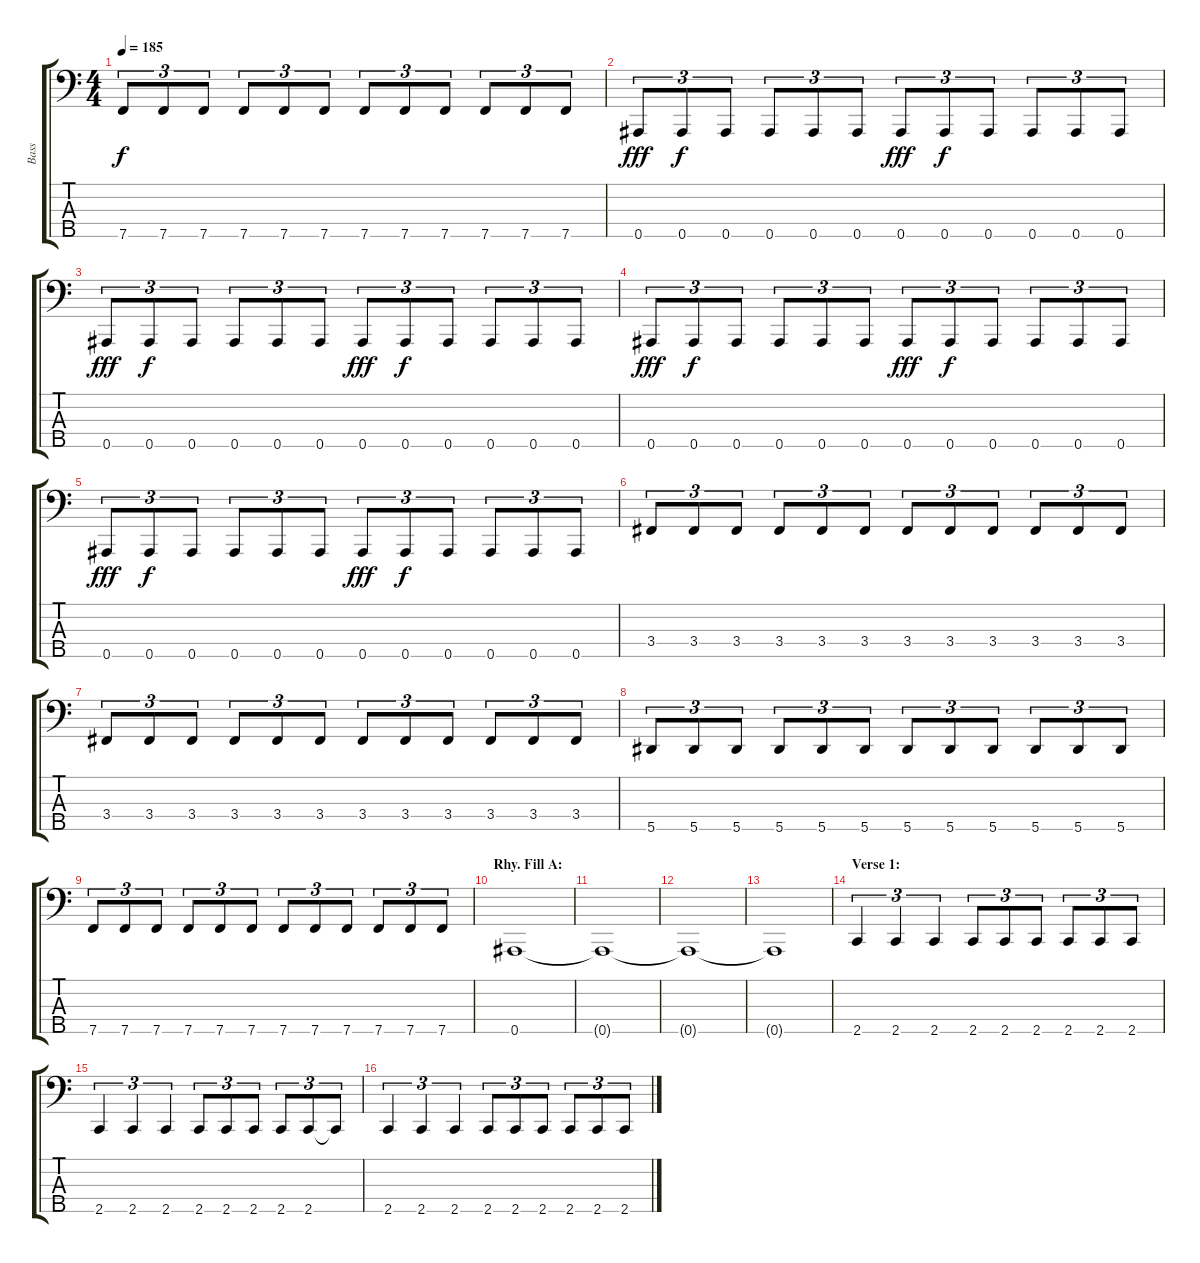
\track ("Bass" "Bass") {instrument slapbass2}
\staff {score tabs}
\tuning (Gb2 Db2 Ab1 Eb1 Bb0) {hide}
\ts (4 4)
\tempo 185
\clef f4
\ks c
7.5.8{tu (3 2) dy f} 7.5.8{tu (3 2)} 7.5.8{tu (3 2)} 7.5.8{tu (3 2)} 7.5.8{tu (3 2)} 7.5.8{tu (3 2)} 7.5.8{tu (3 2)} 7.5.8{tu (3 2)} 7.5.8{tu (3 2)} 7.5.8{tu (3 2)} 7.5.8{tu (3 2)} 7.5.8{tu (3 2)} |
0.5.8{tu (3 2) dy fff} 0.5.8{tu (3 2) dy f} 0.5.8{tu (3 2)} 0.5.8{tu (3 2)} 0.5.8{tu (3 2)} 0.5.8{tu (3 2)} 0.5.8{tu (3 2) dy fff} 0.5.8{tu (3 2) dy f} 0.5.8{tu (3 2)} 0.5.8{tu (3 2)} 0.5.8{tu (3 2)} 0.5.8{tu (3 2)} |
0.5.8{tu (3 2) dy fff} 0.5.8{tu (3 2) dy f} 0.5.8{tu (3 2)} 0.5.8{tu (3 2)} 0.5.8{tu (3 2)} 0.5.8{tu (3 2)} 0.5.8{tu (3 2) dy fff} 0.5.8{tu (3 2) dy f} 0.5.8{tu (3 2)} 0.5.8{tu (3 2)} 0.5.8{tu (3 2)} 0.5.8{tu (3 2)} |
0.5.8{tu (3 2) dy fff} 0.5.8{tu (3 2) dy f} 0.5.8{tu (3 2)} 0.5.8{tu (3 2)} 0.5.8{tu (3 2)} 0.5.8{tu (3 2)} 0.5.8{tu (3 2) dy fff} 0.5.8{tu (3 2) dy f} 0.5.8{tu (3 2)} 0.5.8{tu (3 2)} 0.5.8{tu (3 2)} 0.5.8{tu (3 2)} |
0.5.8{tu (3 2) dy fff} 0.5.8{tu (3 2) dy f} 0.5.8{tu (3 2)} 0.5.8{tu (3 2)} 0.5.8{tu (3 2)} 0.5.8{tu (3 2)} 0.5.8{tu (3 2) dy fff} 0.5.8{tu (3 2) dy f} 0.5.8{tu (3 2)} 0.5.8{tu (3 2)} 0.5.8{tu (3 2)} 0.5.8{tu (3 2)} |
3.4.8{tu (3 2)} 3.4.8{tu (3 2)} 3.4.8{tu (3 2)} 3.4.8{tu (3 2)} 3.4.8{tu (3 2)} 3.4.8{tu (3 2)} 3.4.8{tu (3 2)} 3.4.8{tu (3 2)} 3.4.8{tu (3 2)} 3.4.8{tu (3 2)} 3.4.8{tu (3 2)} 3.4.8{tu (3 2)} |
3.4.8{tu (3 2)} 3.4.8{tu (3 2)} 3.4.8{tu (3 2)} 3.4.8{tu (3 2)} 3.4.8{tu (3 2)} 3.4.8{tu (3 2)} 3.4.8{tu (3 2)} 3.4.8{tu (3 2)} 3.4.8{tu (3 2)} 3.4.8{tu (3 2)} 3.4.8{tu (3 2)} 3.4.8{tu (3 2)} |
5.5.8{tu (3 2)} 5.5.8{tu (3 2)} 5.5.8{tu (3 2)} 5.5.8{tu (3 2)} 5.5.8{tu (3 2)} 5.5.8{tu (3 2)} 5.5.8{tu (3 2)} 5.5.8{tu (3 2)} 5.5.8{tu (3 2)} 5.5.8{tu (3 2)} 5.5.8{tu (3 2)} 5.5.8{tu (3 2)} |
7.5.8{tu (3 2)} 7.5.8{tu (3 2)} 7.5.8{tu (3 2)} 7.5.8{tu (3 2)} 7.5.8{tu (3 2)} 7.5.8{tu (3 2)} 7.5.8{tu (3 2)} 7.5.8{tu (3 2)} 7.5.8{tu (3 2)} 7.5.8{tu (3 2)} 7.5.8{tu (3 2)} 7.5.8{tu (3 2)} |
\section ("" "Rhy. Fill A:")
0.5.1 |
0.5{t}.1 |
0.5{t}.1 |
0.5{t}.1 |
\section ("" "Verse 1:")
2.5.4{tu (3 2)} 2.5.4{tu (3 2)} 2.5.4{tu (3 2)} 2.5.8{tu (3 2)} 2.5.8{tu (3 2)} 2.5.8{tu (3 2)} 2.5.8{tu (3 2)} 2.5.8{tu (3 2)} 2.5.8{tu (3 2)} |
2.5.4{tu (3 2)} 2.5.4{tu (3 2)} 2.5.4{tu (3 2)} 2.5.8{tu (3 2)} 2.5.8{tu (3 2)} 2.5.8{tu (3 2)} 2.5.8{tu (3 2)} 2.5.8{tu (3 2)} 2.5{t}.8{tu (3 2)} |
2.5.4{tu (3 2)} 2.5.4{tu (3 2)} 2.5.4{tu (3 2)} 2.5.8{tu (3 2)} 2.5.8{tu (3 2)} 2.5.8{tu (3 2)} 2.5.8{tu (3 2)} 2.5.8{tu (3 2)} 2.5.8{tu (3 2)}
